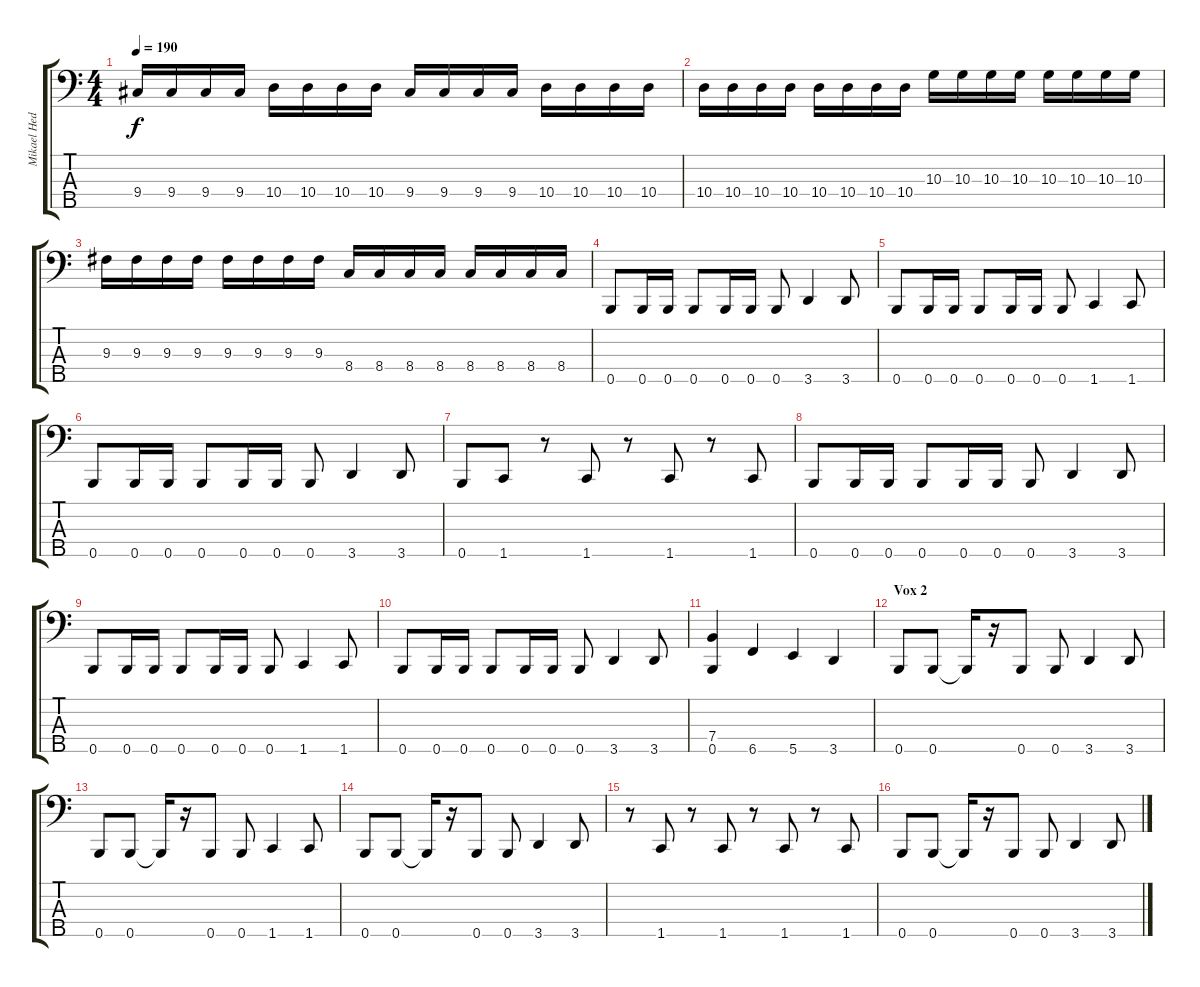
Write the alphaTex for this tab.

\track ("Mikael Hedlund" "Mikael Hed") {instrument electricbasspick}
\staff {score tabs}
\tuning (G2 D2 A1 E1 B0) {hide}
\ts (4 4)
\tempo 190
\clef f4
\ks c
9.4.16{dy f} 9.4.16 9.4.16 9.4.16 10.4.16 10.4.16 10.4.16 10.4.16 9.4.16 9.4.16 9.4.16 9.4.16 10.4.16 10.4.16 10.4.16 10.4.16 |
10.4.16 10.4.16 10.4.16 10.4.16 10.4.16 10.4.16 10.4.16 10.4.16 10.3.16 10.3.16 10.3.16 10.3.16 10.3.16 10.3.16 10.3.16 10.3.16 |
9.3.16 9.3.16 9.3.16 9.3.16 9.3.16 9.3.16 9.3.16 9.3.16 8.4.16 8.4.16 8.4.16 8.4.16 8.4.16 8.4.16 8.4.16 8.4.16 |
0.5.8 0.5.16 0.5.16 0.5.8 0.5.16 0.5.16 0.5.8 3.5.4 3.5.8 |
0.5.8 0.5.16 0.5.16 0.5.8 0.5.16 0.5.16 0.5.8 1.5.4 1.5.8 |
0.5.8 0.5.16 0.5.16 0.5.8 0.5.16 0.5.16 0.5.8 3.5.4 3.5.8 |
0.5.8 1.5.8 r.8 1.5.8 r.8 1.5.8 r.8 1.5.8 |
0.5.8 0.5.16 0.5.16 0.5.8 0.5.16 0.5.16 0.5.8 3.5.4 3.5.8 |
0.5.8 0.5.16 0.5.16 0.5.8 0.5.16 0.5.16 0.5.8 1.5.4 1.5.8 |
0.5.8 0.5.16 0.5.16 0.5.8 0.5.16 0.5.16 0.5.8 3.5.4 3.5.8 |
(7.4 0.5).4 6.5.4 5.5.4 3.5.4 |
\section ("" "Vox 2")
0.5.8 0.5.8 0.5{t}.16 r.16 0.5.8 0.5.8 3.5.4 3.5.8 |
0.5.8 0.5.8 0.5{t}.16 r.16 0.5.8 0.5.8 1.5.4 1.5.8 |
0.5.8 0.5.8 0.5{t}.16 r.16 0.5.8 0.5.8 3.5.4 3.5.8 |
r.8 1.5.8 r.8 1.5.8 r.8 1.5.8 r.8 1.5.8 |
0.5.8 0.5.8 0.5{t}.16 r.16 0.5.8 0.5.8 3.5.4 3.5.8
